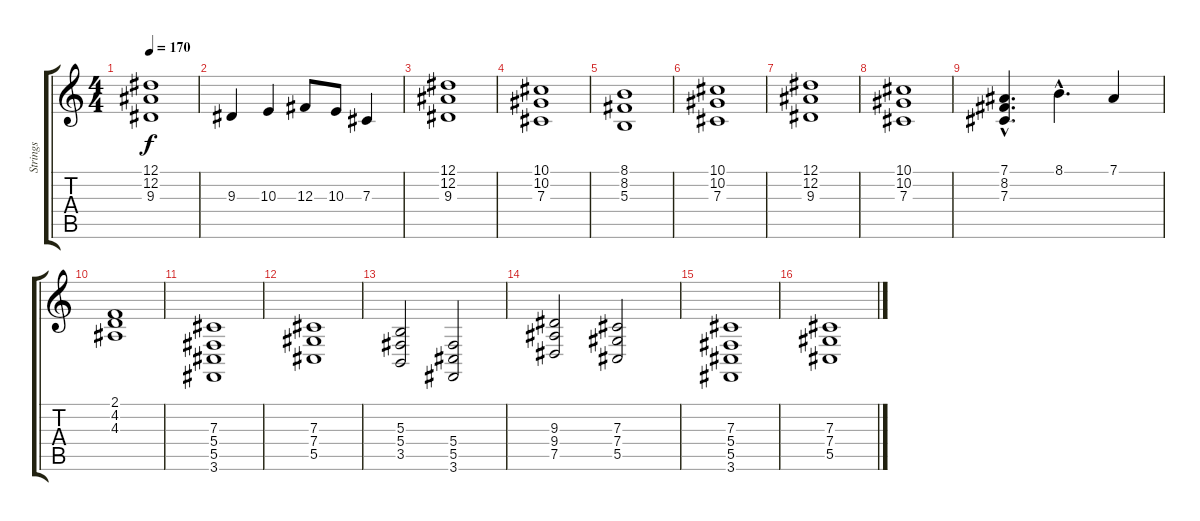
\track ("Strings" "Strings") {instrument stringensemble1}
\staff {score tabs}
\tuning (Eb4 Bb3 Gb3 Db3 Ab2 Eb2) {hide}
\ts (4 4)
\tempo 170
\clef g2
\ks c
(12.1 12.2 9.3).1{dy f} |
9.3.4 10.3.4 12.3.8 10.3.8 7.3.4 |
(12.1 12.2 9.3).1 |
(10.1 10.2 7.3).1 |
(8.1 8.2 5.3).1 |
(10.1 10.2 7.3).1 |
(12.1 12.2 9.3).1 |
(10.1 10.2 7.3).1 |
(7.1{hac} 8.2{hac} 7.3{hac}).4{d} 8.1{hac}.4{d} 7.1.4 |
(2.1 4.2 4.3).1 |
(7.3 5.4 5.5 3.6).1 |
(7.3 7.4 5.5).1 |
(5.3 5.4 3.5).2 (5.4 5.5 3.6).2 |
(9.3 9.4 7.5).2 (7.3 7.4 5.5).2 |
(7.3 5.4 5.5 3.6).1 |
(7.3 7.4 5.5).1
